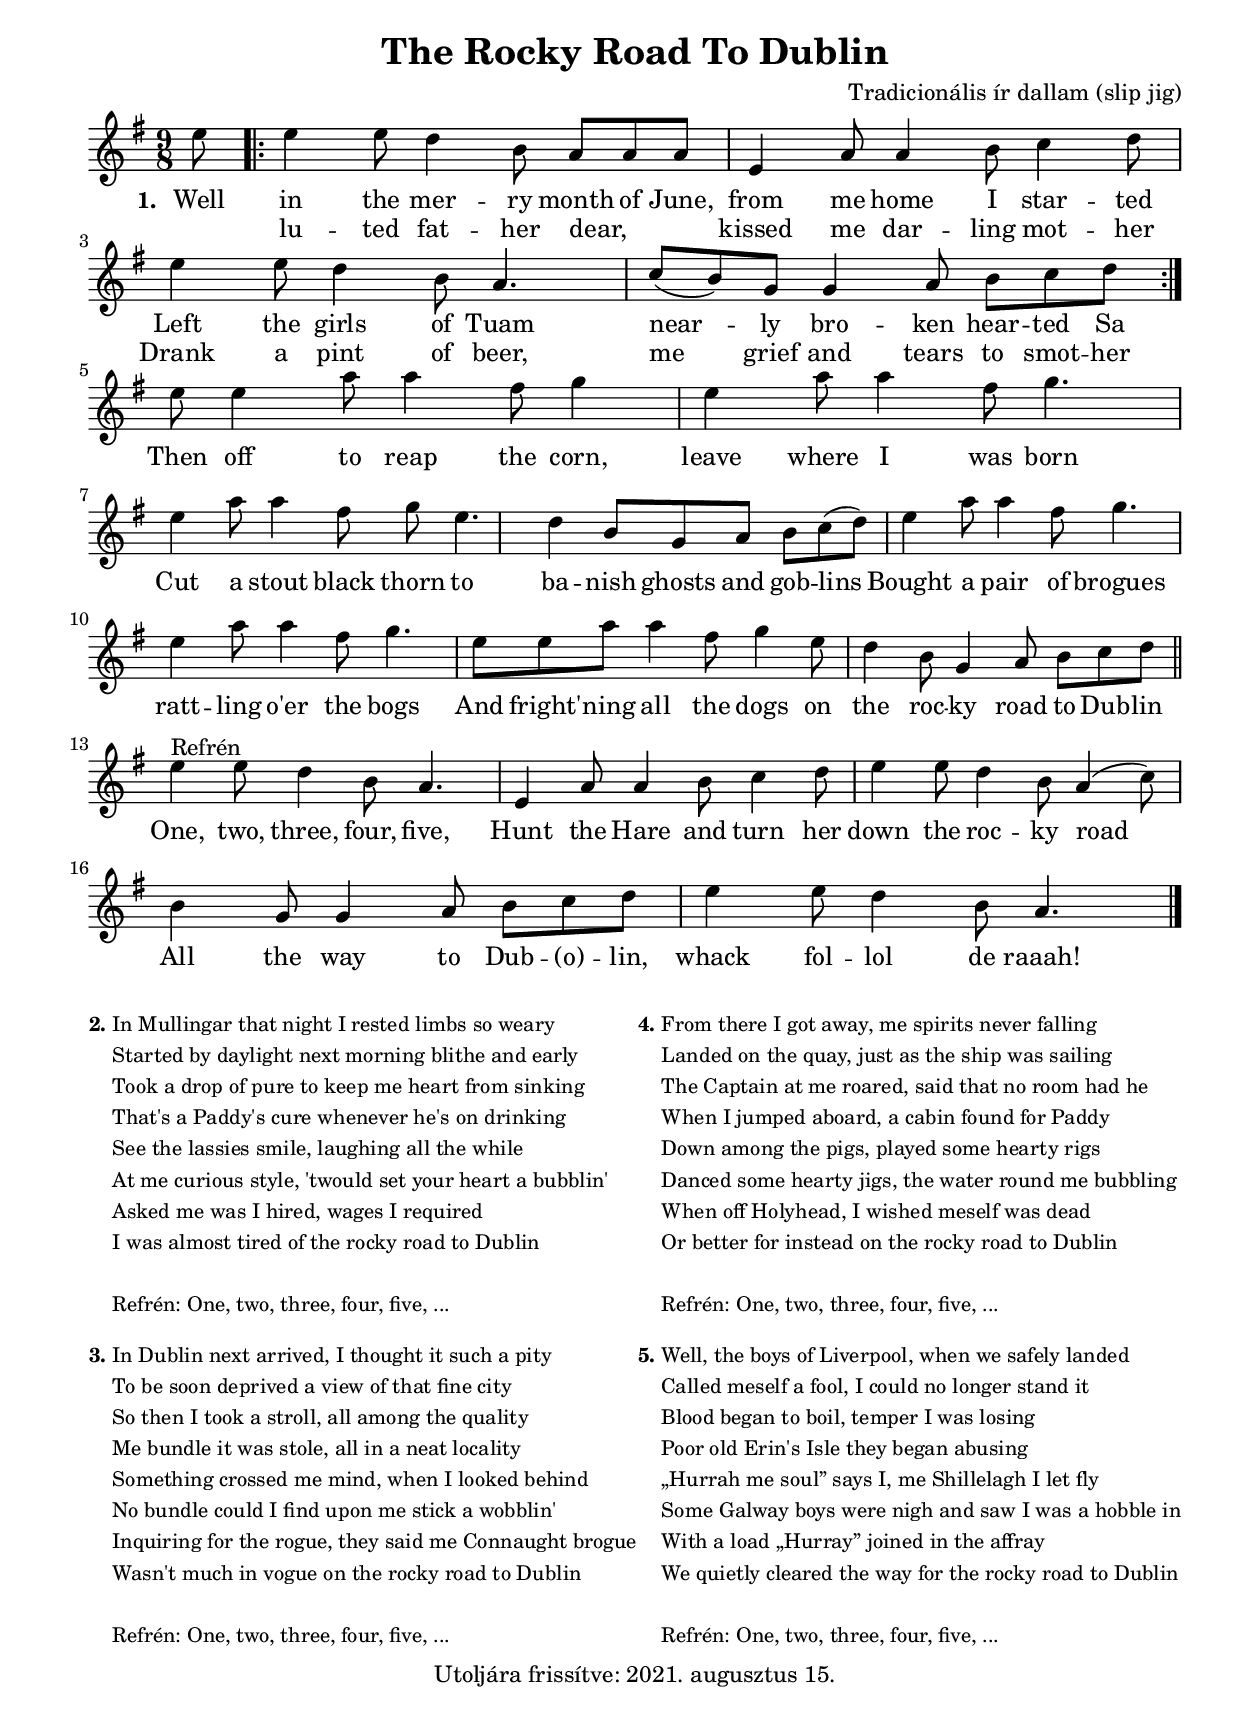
\include "default-settings.ly"

\header {
  title = "The Rocky Road To Dublin"
  composer = "Tradicionális ír dallam (slip jig)"
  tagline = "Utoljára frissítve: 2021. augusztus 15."
}

global = {
  \key c \major
  \time 9/8
    %\tempo 4 = 125
}

voice = \relative c'' 
  \transpose c g'
  {
  \global
  \dynamicUp
  \partial 8 a8
  \bar ".|:"
  | a4 a8 g4 e8 d d d | a,4 d8 d4 e8 f4 g8 |
  a4 a8 g4 e8 d4.   | f8 (e8) c8 c4 d8 e f g
  \bar ":|."
  \break
  a8 a4 d'8 d'4 b8 c'4 | a4 d'8 d'4 b8 c'4. | 
  a4 d'8 d'4 b8 c' a4. | g4 e8 c8 d8 e f (g) |
  %
  a4 d'8 d'4 b8 c'4. | a4 d'8 d'4 b8 c'4. | 
  a8 a d'8 d'4 b8 c'4  a8 | g4 e8 c4 d8 e f g |
  %
  \bar "||"
  \break
  a4^\markup{ Refrén } a8 g4 e8 d4. | a,4 d8 d4 e8 f4 g8 |
  a4 a8 g4 e8 d4 (f8)   | e4 c8 c4 d8 e f g |
  %
  a4 a8 g4 e8 d4.
  %A2A G2E D3 | A,2D DDE F2G | AAA G2E D2F | E2C C2D EFG | AAA G2E D3 ||
  \bar "|."
}

harmonies = \chordmode {

}

verseFirst = \lyricmode {
  Well in the mer -- ry month of June, from me home I star -- ted
  Left the girls of Tuam near -- ly bro -- ken hear -- ted Sa
  Then off to reap the corn, leave where I was born
  Cut a stout black thorn to ba -- nish ghosts and gob -- lins
  Bought a pair of brogues ratt -- ling o'er the bogs
  And fright' -- ning all the dogs on the roc -- ky road to Dub -- lin
  %Refrain
  One, two, three, four, five,
  Hunt the Hare and turn her down the roc -- ky road
  All the way to Dub -- (o) -- lin, whack fol -- lol de raaah!
}

verseSecond = \lyricmode {
  _ lu -- ted fat -- her dear, _ _ kissed me dar -- ling mot -- her
  Drank a pint of beer, me grief and tears to smot -- her
}

\score {
    <<
     \new ChordNames {
        \set noChordSymbol = ""
        \set chordChanges = ##t
        \harmonies
      }
      \voice
      \addlyrics { \set stanza = #"1. " \verseFirst }
      \addlyrics { \set stanza = #" " \verseSecond }

    >>
  \layout { }
  \midi {
    \context {
      \voice
    }
    \tempo 2 = 90
  }
}


\markup \small {
  \fill-line {
    %\hspace #0.1 % moves the column off the left margin;
     % can be removed if space on the page is tight
     \column {
      \line { \bold "2."
        \column {
          "In Mullingar that night I rested limbs so weary"
          "Started by daylight next morning blithe and early"
          "Took a drop of pure to keep me heart from sinking"
          "That's a Paddy's cure whenever he's on drinking"
          "See the lassies smile, laughing all the while"
          "At me curious style, 'twould set your heart a bubblin'"
          "Asked me was I hired, wages I required"
          "I was almost tired of the rocky road to Dublin"
          \hspace #1
           "Refrén: One, two, three, four, five, ..."
        }
      }
      \combine \null \vspace #0.5 % adds vertical spacing between verses
      \line { \bold "3."
        \column {
            "In Dublin next arrived, I thought it such a pity"
            "To be soon deprived a view of that fine city"
            "So then I took a stroll, all among the quality"
            "Me bundle it was stole, all in a neat locality"
            "Something crossed me mind, when I looked behind"
            "No bundle could I find upon me stick a wobblin'"
            "Inquiring for the rogue, they said me Connaught brogue"
            "Wasn't much in vogue on the rocky road to Dublin"
            \hspace #1
            "Refrén: One, two, three, four, five, ..."
        }
      }
    }
    \column{
        \line { \bold "4."
         \column  {              
          "From there I got away, me spirits never falling"
          "Landed on the quay, just as the ship was sailing"
          "The Captain at me roared, said that no room had he"
          "When I jumped aboard, a cabin found for Paddy"
          "Down among the pigs, played some hearty rigs"
          "Danced some hearty jigs, the water round me bubbling"
          "When off Holyhead, I wished meself was dead"
          "Or better for instead on the rocky road to Dublin"          
           \hspace #1
           "Refrén: One, two, three, four, five, ..."
         }
      }
      \combine \null \vspace #0.5 % adds vertical spacing between verses
      \line { \bold "5."
        \column {
            "Well, the boys of Liverpool, when we safely landed"
            "Called meself a fool, I could no longer stand it"
            "Blood began to boil, temper I was losing"
            "Poor old Erin's Isle they began abusing"
            "„Hurrah me soul” says I, me Shillelagh I let fly"
            "Some Galway boys were nigh and saw I was a hobble in"
            "With a load „Hurray” joined in the affray"
            "We quietly cleared the way for the rocky road to Dublin"
            \hspace #1
            "Refrén: One, two, three, four, five, ..."
        }
      }
    }
  }
}
